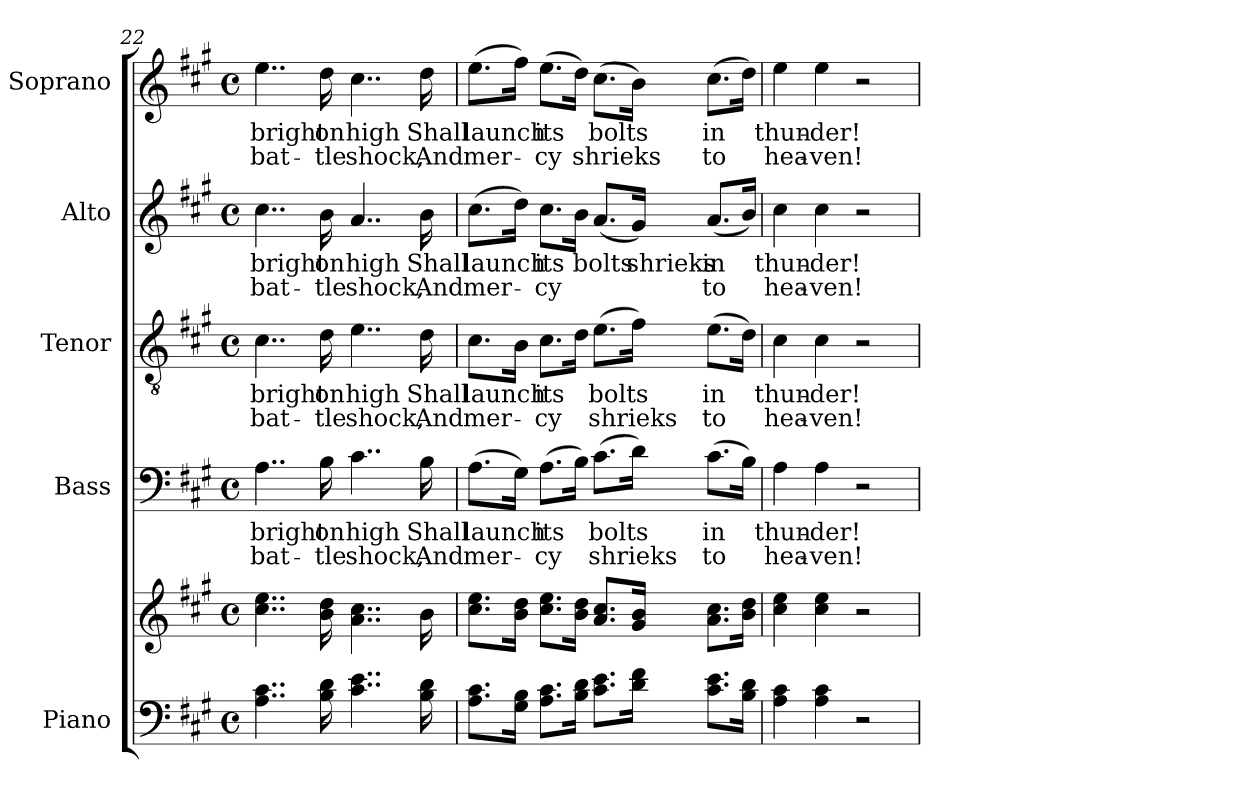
**kern	**kern	**kern	**text	**text	**kern	**text	**text	**kern	**text	**text	**kern	**text	**text
*part5	*part5	*part4	*part4	*part4	*part3	*part3	*part3	*part2	*part2	*part2	*part1	*part1	*part1
*staff6	*staff5	*staff4	*staff4	*staff4	*staff3	*staff3	*staff3	*staff2	*staff2	*staff2	*staff1	*staff1	*staff1
*I"Piano	*	*I"Bass	*	*	*I"Tenor	*	*	*I"Alto	*	*	*I"Soprano	*	*
*I'Pno.	*	*I'B.	*	*	*I'T.	*	*	*I'A.	*	*	*I'S.	*	*
*clefF4	*clefG2	*clefF4	*	*	*clefGv2	*	*	*clefG2	*	*	*clefG2	*	*
*	*	*	*	*	*ITrd7c12	*	*	*	*	*	*	*	*
*k[f#c#g#]	*k[f#c#g#]	*k[f#c#g#]	*	*	*k[f#c#g#]	*	*	*k[f#c#g#]	*	*	*k[f#c#g#]	*	*
*A:	*A:	*A:	*	*	*A:	*	*	*A:	*	*	*A:	*	*
*M4/4	*M4/4	*M4/4	*	*	*M4/4	*	*	*M4/4	*	*	*M4/4	*	*
*met(c)	*met(c)	*met(c)	*	*	*met(c)	*	*	*met(c)	*	*	*met(c)	*	*
=22	=22	=22	=22	=22	=22	=22	=22	=22	=22	=22	=22	=22	=22
!	!	!	!LO:LY:b:color=#000000	!LO:LY:b:color=#000000	!	!	!	!	!	!	!	!	!
!	!	!	!	!	!	!LO:LY:b:color=#000000	!LO:LY:b:color=#000000	!	!	!	!	!	!
!	!	!	!	!	!	!	!	!	!LO:LY:b:color=#000000	!LO:LY:b:color=#000000	!	!	!
!	!	!	!	!	!	!	!	!	!	!	!	!LO:LY:b:color=#000000	!LO:LY:b:color=#000000
4..Ai\ 4..c#i	4..cc#i\ 4..eei	4..Ai\	bright	bat-	4..C#i\	bright	bat-	4..cc#i\	bright	bat-	4..eei\	bright	bat-
!	!	!	!LO:LY:b:color=#000000	!LO:LY:b:color=#000000	!	!	!	!	!	!	!	!	!
!	!	!	!	!	!	!LO:LY:b:color=#000000	!LO:LY:b:color=#000000	!	!	!	!	!	!
!	!	!	!	!	!	!	!	!	!LO:LY:b:color=#000000	!LO:LY:b:color=#000000	!	!	!
!	!	!	!	!	!	!	!	!	!	!	!	!LO:LY:b:color=#000000	!LO:LY:b:color=#000000
16Bi\ 16di	16bi\ 16ddi	16Bi\	on	-tle	16Di\	on	-tle	16bi\	on	-tle	16ddi\	on	-tle
!	!	!	!LO:LY:b:color=#000000	!LO:LY:b:color=#000000	!	!	!	!	!	!	!	!	!
!	!	!	!	!	!	!LO:LY:b:color=#000000	!LO:LY:b:color=#000000	!	!	!	!	!	!
!	!	!	!	!	!	!	!	!	!LO:LY:b:color=#000000	!LO:LY:b:color=#000000	!	!	!
!	!	!	!	!	!	!	!	!	!	!	!	!LO:LY:b:color=#000000	!LO:LY:b:color=#000000
4..c#i\ 4..ei	4..ai\ 4..cc#i	4..c#i\	high	shock,	4..Ei\	high	shock,	4..ai/	high	shock,	4..cc#i\	high	shock,
!	!	!	!LO:LY:b:color=#000000	!LO:LY:b:color=#000000	!	!	!	!	!	!	!	!	!
!	!	!	!	!	!	!LO:LY:b:color=#000000	!LO:LY:b:color=#000000	!	!	!	!	!	!
!	!	!	!	!	!	!	!	!	!LO:LY:b:color=#000000	!LO:LY:b:color=#000000	!	!	!
!	!	!	!	!	!	!	!	!	!	!	!	!LO:LY:b:color=#000000	!LO:LY:b:color=#000000
16Bi\ 16di	16bi\	16Bi\	Shall	And	16Di\	Shall	And	16bi\	Shall	And	16ddi\	Shall	And
=23	=23	=23	=23	=23	=23	=23	=23	=23	=23	=23	=23	=23	=23
!	!	!	!LO:LY:b:color=#000000	!LO:LY:b:color=#000000	!	!	!	!	!	!	!	!	!
!	!	!	!	!	!	!LO:LY:b:color=#000000	!LO:LY:b:color=#000000	!	!	!	!	!	!
!	!	!	!	!	!	!	!	!	!LO:LY:b:color=#000000	!LO:LY:b:color=#000000	!	!	!
!	!	!	!	!	!	!	!	!	!	!	!	!LO:LY:b:color=#000000	!LO:LY:b:color=#000000
8.Ai\ 8.c#iL	8.cc#i\ 8.eeiL	(8.Ai\L	launch	mer-	8.C#i\L	launch	mer-	(8.cc#i\L	launch	mer-	(8.eei\L	launch	mer-
16G#i\ 16BiJk	16bi\ 16ddiJk	16G#i\Jk)	.	.	16BBi\Jk	.	.	16ddi\Jk)	.	.	16ff#i\Jk)	.	.
!	!	!	!LO:LY:b:color=#000000	!LO:LY:b:color=#000000	!	!	!	!	!	!	!	!	!
!	!	!	!	!	!	!LO:LY:b:color=#000000	!LO:LY:b:color=#000000	!	!	!	!	!	!
!	!	!	!	!	!	!	!	!	!LO:LY:b:color=#000000	!LO:LY:b:color=#000000	!	!	!
!	!	!	!	!	!	!	!	!	!	!	!	!LO:LY:b:color=#000000	!LO:LY:b:color=#000000
8.Ai\ 8.c#iL	8.cc#i\ 8.eeiL	(8.Ai\L	its	-cy	8.C#i\L	its	-cy	8.cc#i\L	its	-cy	(8.eei\L	its	-cy
16Bi\ 16diJk	16bi\ 16ddiJk	16Bi\Jk)	.	.	16Di\Jk	.	.	16bi\Jk	.	.	16ddi\Jk)	.	.
!	!	!	!LO:LY:b:color=#000000	!LO:LY:b:color=#000000	!	!	!	!	!	!	!	!	!
!	!	!	!	!	!	!LO:LY:b:color=#000000	!LO:LY:b:color=#000000	!	!	!	!	!	!
!	!	!	!	!	!	!	!	!	!LO:LY:b:color=#000000	!	!	!	!
!	!	!	!	!	!	!	!	!	!	!	!	!LO:LY:b:color=#000000	!LO:LY:b:color=#000000
8.c#i\ 8.eiL	8.ai/ 8.cc#iL	(8.c#i\L	bolts	shrieks	(8.Ei\L	bolts	shrieks	(8.ai/L	bolts	.	(8.cc#i\L	bolts	shrieks
!	!	!	!	!	!	!	!	!	!LO:LY:b:color=#000000	!	!	!	!
16di\ 16f#iJk	16g#i/ 16biJk	16di\Jk)	.	.	16F#i\Jk)	.	.	16g#i/Jk)	shrieks	.	16bi\Jk)	.	.
!	!	!	!LO:LY:b:color=#000000	!LO:LY:b:color=#000000	!	!	!	!	!	!	!	!	!
!	!	!	!	!	!	!LO:LY:b:color=#000000	!LO:LY:b:color=#000000	!	!	!	!	!	!
!	!	!	!	!	!	!	!	!	!LO:LY:b:color=#000000	!LO:LY:b:color=#000000	!	!	!
!	!	!	!	!	!	!	!	!	!	!	!	!LO:LY:b:color=#000000	!LO:LY:b:color=#000000
8.c#i\ 8.eiL	8.ai\ 8.cc#iL	(8.c#i\L	in	to	(8.Ei\L	in	to	(8.ai/L	in	to	(8.cc#i\L	in	to
16Bi\ 16diJk	16bi\ 16ddiJk	16Bi\Jk)	.	.	16Di\Jk)	.	.	16bi/Jk)	.	.	16ddi\Jk)	.	.
=24	=24	=24	=24	=24	=24	=24	=24	=24	=24	=24	=24	=24	=24
*	*^	*	*	*	*	*	*	*	*	*	*	*	*
!	!	!	!	!LO:LY:b:color=#000000	!LO:LY:b:color=#000000	!	!	!	!	!	!	!	!	!
!	!	!	!	!	!	!	!LO:LY:b:color=#000000	!LO:LY:b:color=#000000	!	!	!	!	!	!
!	!	!	!	!	!	!	!	!	!	!LO:LY:b:color=#000000	!LO:LY:b:color=#000000	!	!	!
!	!	!	!	!	!	!	!	!	!	!	!	!	!LO:LY:b:color=#000000	!LO:LY:b:color=#000000
4Ai\ 4c#i	4cc#i\ 4eei	2ryy	4Ai\	thun-	hea-	4C#i\	thun-	hea-	4cc#i\	thun-	hea-	4eei\	thun-	hea-
!	!	!	!	!LO:LY:b:color=#000000	!LO:LY:b:color=#000000	!	!	!	!	!	!	!	!	!
!	!	!	!	!	!	!	!LO:LY:b:color=#000000	!LO:LY:b:color=#000000	!	!	!	!	!	!
!	!	!	!	!	!	!	!	!	!	!LO:LY:b:color=#000000	!LO:LY:b:color=#000000	!	!	!
!	!	!	!	!	!	!	!	!	!	!	!	!	!LO:LY:b:color=#000000	!LO:LY:b:color=#000000
4Ai\ 4c#i	4cc#i\ 4eei	.	4Ai\	-der!	-ven!	4C#i\	-der!	-ven!	4cc#i\	-der!	-ven!	4eei\	-der!	-ven!
2r	2r	2ryy	2r	.	.	2r	.	.	2r	.	.	2r	.	.
*	*v	*v	*	*	*	*	*	*	*	*	*	*	*	*
=	=	=	=	=	=	=	=	=	=	=	=	=	=
*-	*-	*-	*-	*-	*-	*-	*-	*-	*-	*-	*-	*-	*-
